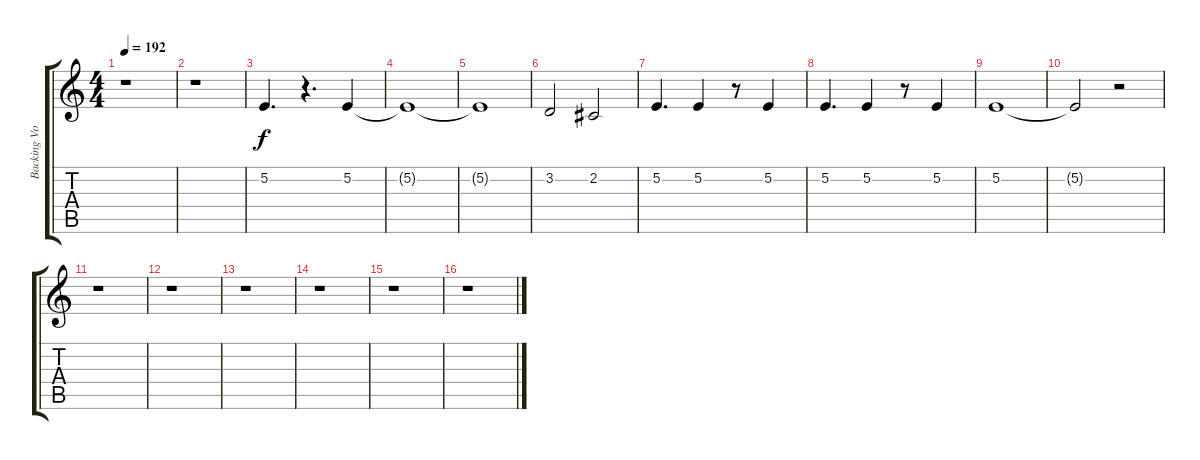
\track ("Backing Vocal" "Backing Vo") {instrument stringensemble1}
\staff {score tabs}
\tuning (E4 B3 G3 D3 A2 E2) {hide}
\ts (4 4)
\tempo 192
\clef g2
\ks c
r.1{dy f} |
r.1 |
5.2.4{d} r.4{d} 5.2.4 |
5.2{t}.1 |
5.2{t}.1 |
3.2.2 2.2.2 |
5.2.4{d} 5.2.4 r.8 5.2.4 |
5.2.4{d} 5.2.4 r.8 5.2.4 |
5.2.1 |
5.2{t}.2 r.2 |
r.1 |
r.1 |
r.1 |
r.1 |
r.1 |
r.1
